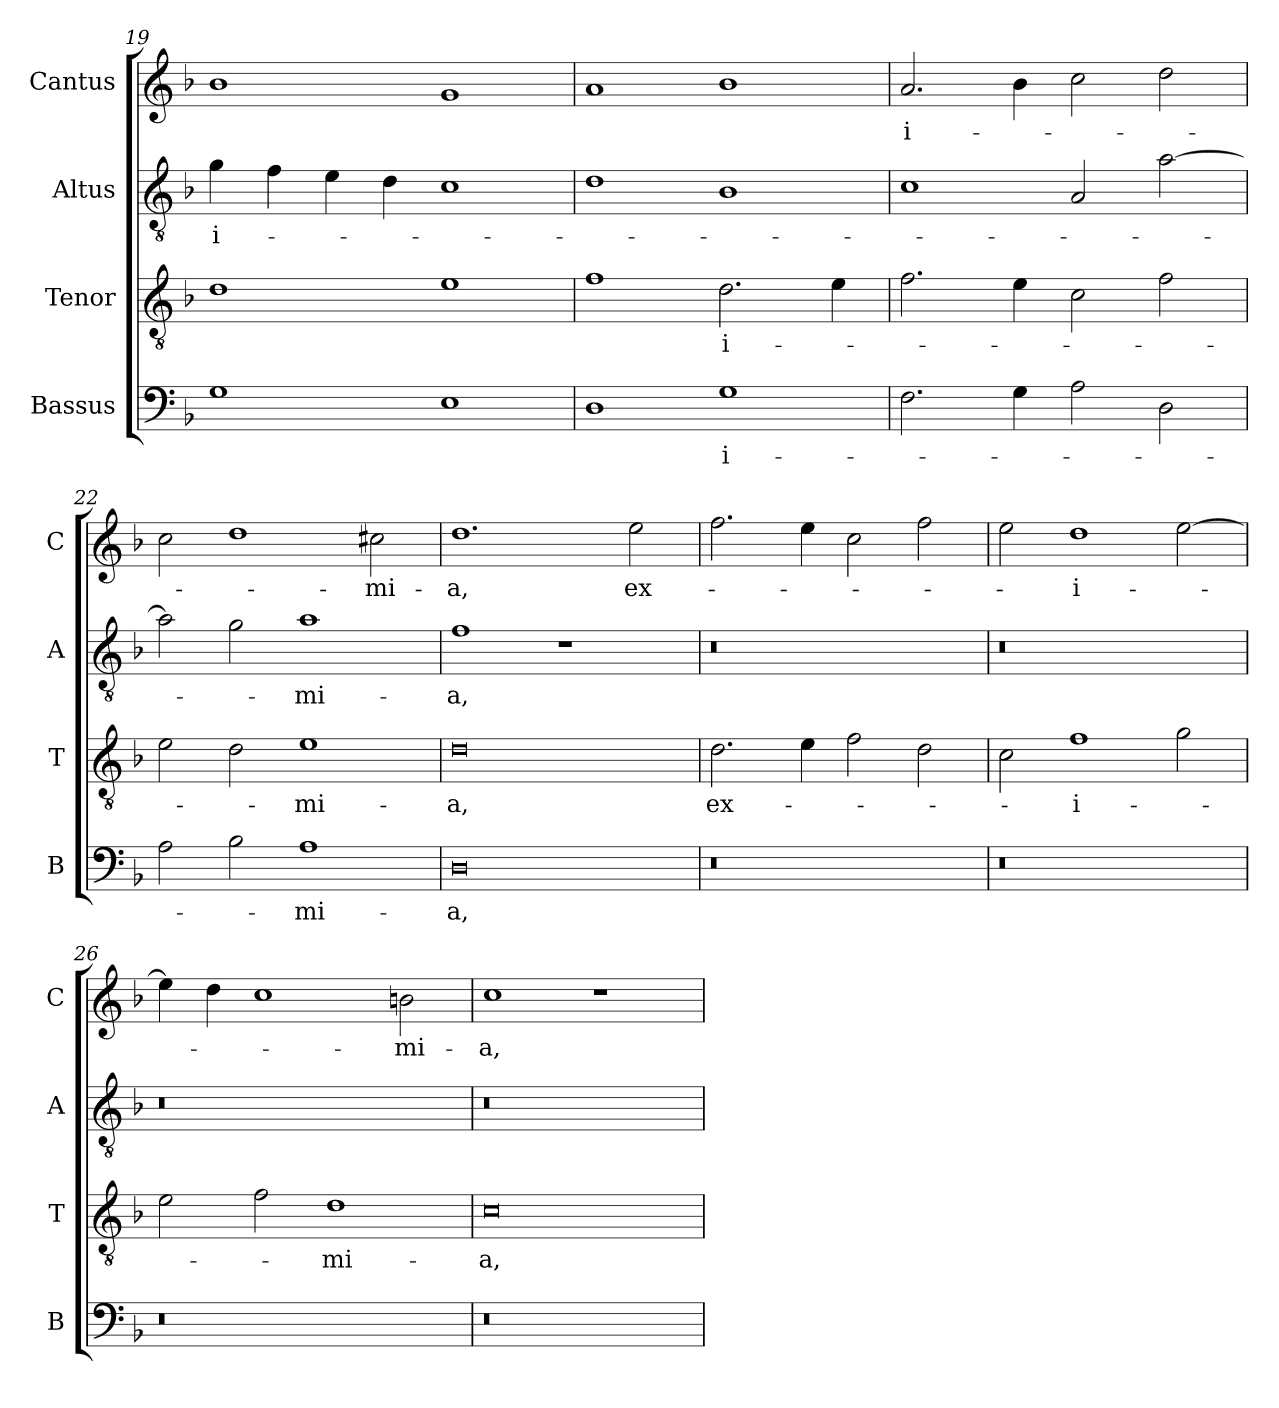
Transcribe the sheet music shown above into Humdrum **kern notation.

**kern	**text	**kern	**text	**kern	**text	**kern	**text
*part4	*part4	*part3	*part3	*part2	*part2	*part1	*part1
*staff4	*staff4	*staff3	*staff3	*staff2	*staff2	*staff1	*staff1
*I"Bassus	*	*I"Tenor	*	*I"Altus	*	*I"Cantus	*
*I'B	*	*I'T	*	*I'A	*	*I'C	*
*clefF4	*	*clefGv2	*	*clefGv2	*	*clefG2	*
*k[b-]	*	*k[b-]	*	*k[b-]	*	*k[b-]	*
*F:	*	*F:	*	*F:	*	*F:	*
=19	=19	=19	=19	=19	=19	=19	=19
1G\	.	1d\	.	4g\	-i-	1b-\	.
.	.	.	.	4f\	.	.	.
.	.	.	.	4e\	.	.	.
.	.	.	.	4d\	.	.	.
1E\	.	1e\	.	1c\	.	1g/	.
=20	=20	=20	=20	=20	=20	=20	=20
1D\	.	1f\	.	1d\	.	1a/	.
1G\	-i-	2.d\	-i-	1B-\	.	1b-\	.
.	.	4e\	.	.	.	.	.
=21	=21	=21	=21	=21	=21	=21	=21
2.F\	.	2.f\	.	1c\	.	2.a/	-i-
4G\	.	4e\	.	.	.	4b-\	.
2A\	.	2c\	.	2A/	.	2cc\	.
2D\	.	2f\	.	[2a\	.	2dd\	.
=22	=22	=22	=22	=22	=22	=22	=22
2A\	.	2e\	.	2a\]	.	2cc\	.
2B-\	.	2d\	.	2g\	.	1dd\	.
1A\	-mi-	1e\	-mi-	1a\	-mi-	.	.
.	.	.	.	.	.	2cc#X\	-mi-
!!LO:PB:g=z
=23	=23	=23	=23	=23	=23	=23	=23
0D\	-a,	0d\	-a,	1f\	-a,	1.dd\	-a,
.	.	.	.	1r	.	.	.
!	!	!	!	!	!	!	!LO:LY:i
.	.	.	.	.	.	2ee\	ex-
=24	=24	=24	=24	=24	=24	=24	=24
!	!	!	!LO:LY:i	!	!	!	!
0r	.	2.d\	ex-	0r	.	2.ff\	.
.	.	4e\	.	.	.	4ee\	.
.	.	2f\	.	.	.	2cc\	.
.	.	2d\	.	.	.	2ff\	.
=25	=25	=25	=25	=25	=25	=25	=25
0r	.	2c\	.	0r	.	2ee\	.
!	!	!	!LO:LY:i	!	!	!	!LO:LY:i
.	.	1f\	-i-	.	.	1dd\	-i-
.	.	2g\	.	.	.	[2ee\	.
=26	=26	=26	=26	=26	=26	=26	=26
0r	.	2e\	.	0r	.	4ee\]	.
.	.	.	.	.	.	4dd\	.
.	.	2f\	.	.	.	1cc\	.
!	!	!	!LO:LY:i	!	!	!	!
.	.	1d\	-mi-	.	.	.	.
!	!	!	!	!	!	!	!LO:LY:i
.	.	.	.	.	.	2bn\	-mi-
=27	=27	=27	=27	=27	=27	=27	=27
!	!	!	!LO:LY:i	!	!	!	!LO:LY:i
0r	.	0c\	-a,	0r	.	1cc\	-a,
.	.	.	.	.	.	1r	.
=	=	=	=	=	=	=	=
*-	*-	*-	*-	*-	*-	*-	*-
